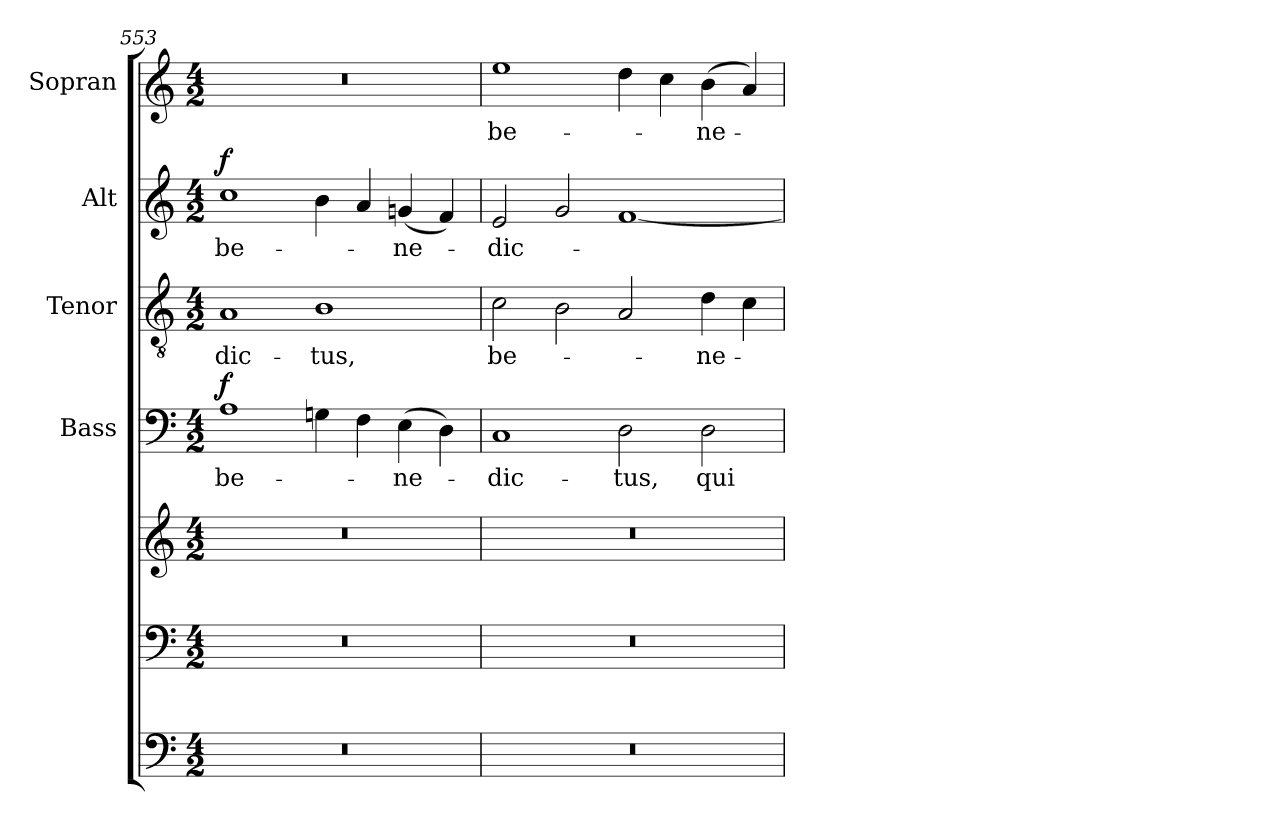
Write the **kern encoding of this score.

**kern	**kern	**kern	**kern	**text	**dynam	**kern	**text	**kern	**text	**dynam	**kern	**text
*part6	*part5	*part5	*part4	*part4	*part4	*part3	*part3	*part2	*part2	*part2	*part1	*part1
*staff7	*staff6	*staff5	*staff4	*staff4	*staff4	*staff3	*staff3	*staff2	*staff2	*staff2	*staff1	*staff1
*	*	*	*I"Bass	*	*	*I"Tenor	*	*I"Alt	*	*	*I"Sopran	*
*	*	*	*I'B.	*	*	*I'T.	*	*I'A.	*	*	*I'S.	*
*clefF4	*clefF4	*clefG2	*clefF4	*	*	*clefGv2	*	*clefG2	*	*	*clefG2	*
*k[]	*k[]	*k[]	*k[]	*	*	*k[]	*	*k[]	*	*	*k[]	*
*C:	*C:	*C:	*C:	*	*	*C:	*	*C:	*	*	*C:	*
*M4/2	*M4/2	*M4/2	*M4/2	*	*	*M4/2	*	*M4/2	*	*	*M4/2	*
=553	=553	=553	=553	=553	=553	=553	=553	=553	=553	=553	=553	=553
!	!	!	!	!LO:LY:b	!LO:DY:a	!	!LO:LY:b	!	!LO:LY:b	!LO:DY:a	!	!
0r	0r	0r	1A	be-	f	1A	-dic-	1cc	be-	f	0r	.
!	!	!	!	!	!	!	!LO:LY:b	!	!	!	!	!
.	.	.	4Gn\	.	.	1B	-tus,	4b\	.	.	.	.
.	.	.	4F\	.	.	.	.	4a/	.	.	.	.
!	!	!	!	!LO:LY:b	!	!	!	!	!LO:LY:b	!	!	!
.	.	.	(>4E\	-ne-	.	.	.	(<4gn/	-ne-	.	.	.
.	.	.	4D\)	.	.	.	.	4f/)	.	.	.	.
=554	=554	=554	=554	=554	=554	=554	=554	=554	=554	=554	=554	=554
!	!	!	!	!LO:LY:b	!	!	!LO:LY:b	!	!LO:LY:b	!	!	!LO:LY:b
0r	0r	0r	1C	-dic-	.	2c\	be-	2e/	-dic-	.	1ee	be-
.	.	.	.	.	.	2B\	.	2g/	.	.	.	.
!	!	!	!	!LO:LY:b	!	!	!	!	!	!	!	!
.	.	.	2D\	-tus,	.	2A/	.	[1f	.	.	4dd\	.
.	.	.	.	.	.	.	.	.	.	.	4cc\	.
!	!	!	!	!LO:LY:b	!	!	!LO:LY:b	!	!	!	!	!LO:LY:b
.	.	.	2D\	qui	.	4d\	-ne-	.	.	.	(>4b\	-ne-
.	.	.	.	.	.	4c\	.	.	.	.	4a/)	.
=	=	=	=	=	=	=	=	=	=	=	=	=
*-	*-	*-	*-	*-	*-	*-	*-	*-	*-	*-	*-	*-
